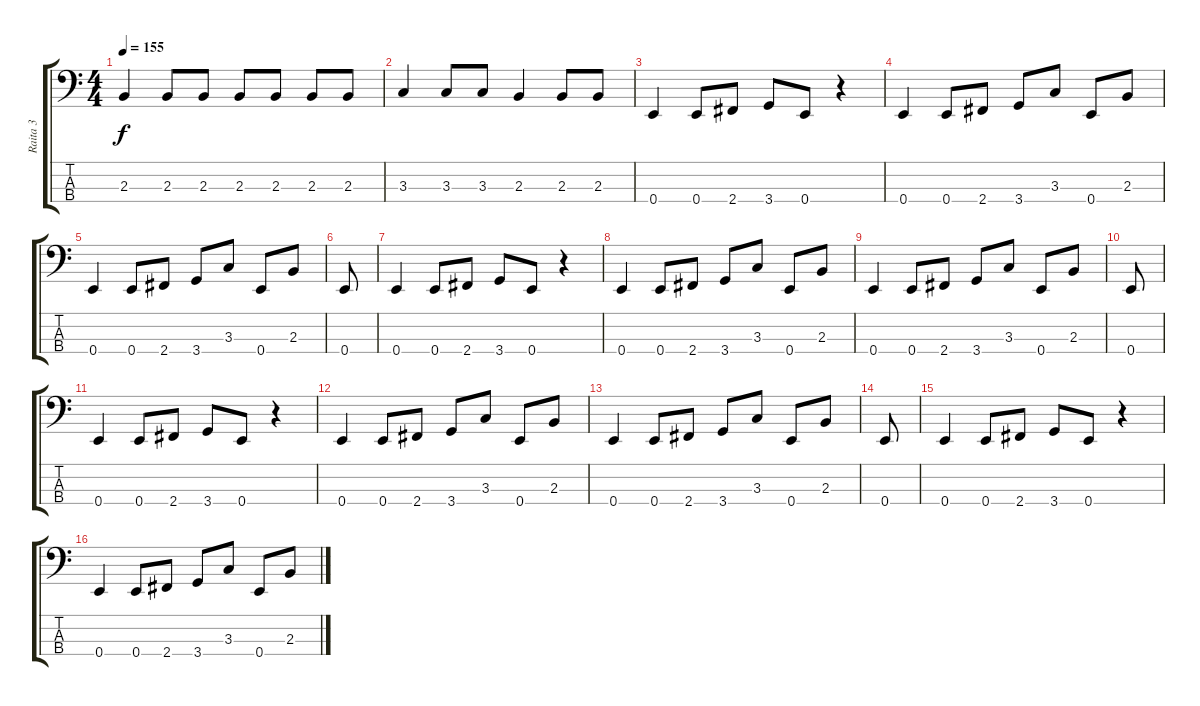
\track ("Raita 3" "Raita 3") {instrument electricbasspick}
\staff {score tabs}
\tuning (G2 D2 A1 E1) {hide}
\ts (4 4)
\tempo 155
\clef f4
\ks c
2.3.4{dy f} 2.3.8 2.3.8 2.3.8 2.3.8 2.3.8 2.3.8 |
3.3.4 3.3.8 3.3.8 2.3.4 2.3.8 2.3.8 |
0.4.4 0.4.8 2.4.8 3.4.8 0.4.8 r.4 |
0.4.4 0.4.8 2.4.8 3.4.8 3.3.8 0.4.8 2.3.8 |
0.4.4 0.4.8 2.4.8 3.4.8 3.3.8 0.4.8 2.3.8 |
0.4.8 |
0.4.4 0.4.8 2.4.8 3.4.8 0.4.8 r.4 |
0.4.4 0.4.8 2.4.8 3.4.8 3.3.8 0.4.8 2.3.8 |
0.4.4 0.4.8 2.4.8 3.4.8 3.3.8 0.4.8 2.3.8 |
0.4.8 |
0.4.4 0.4.8 2.4.8 3.4.8 0.4.8 r.4 |
0.4.4 0.4.8 2.4.8 3.4.8 3.3.8 0.4.8 2.3.8 |
0.4.4 0.4.8 2.4.8 3.4.8 3.3.8 0.4.8 2.3.8 |
0.4.8 |
0.4.4 0.4.8 2.4.8 3.4.8 0.4.8 r.4 |
0.4.4 0.4.8 2.4.8 3.4.8 3.3.8 0.4.8 2.3.8
